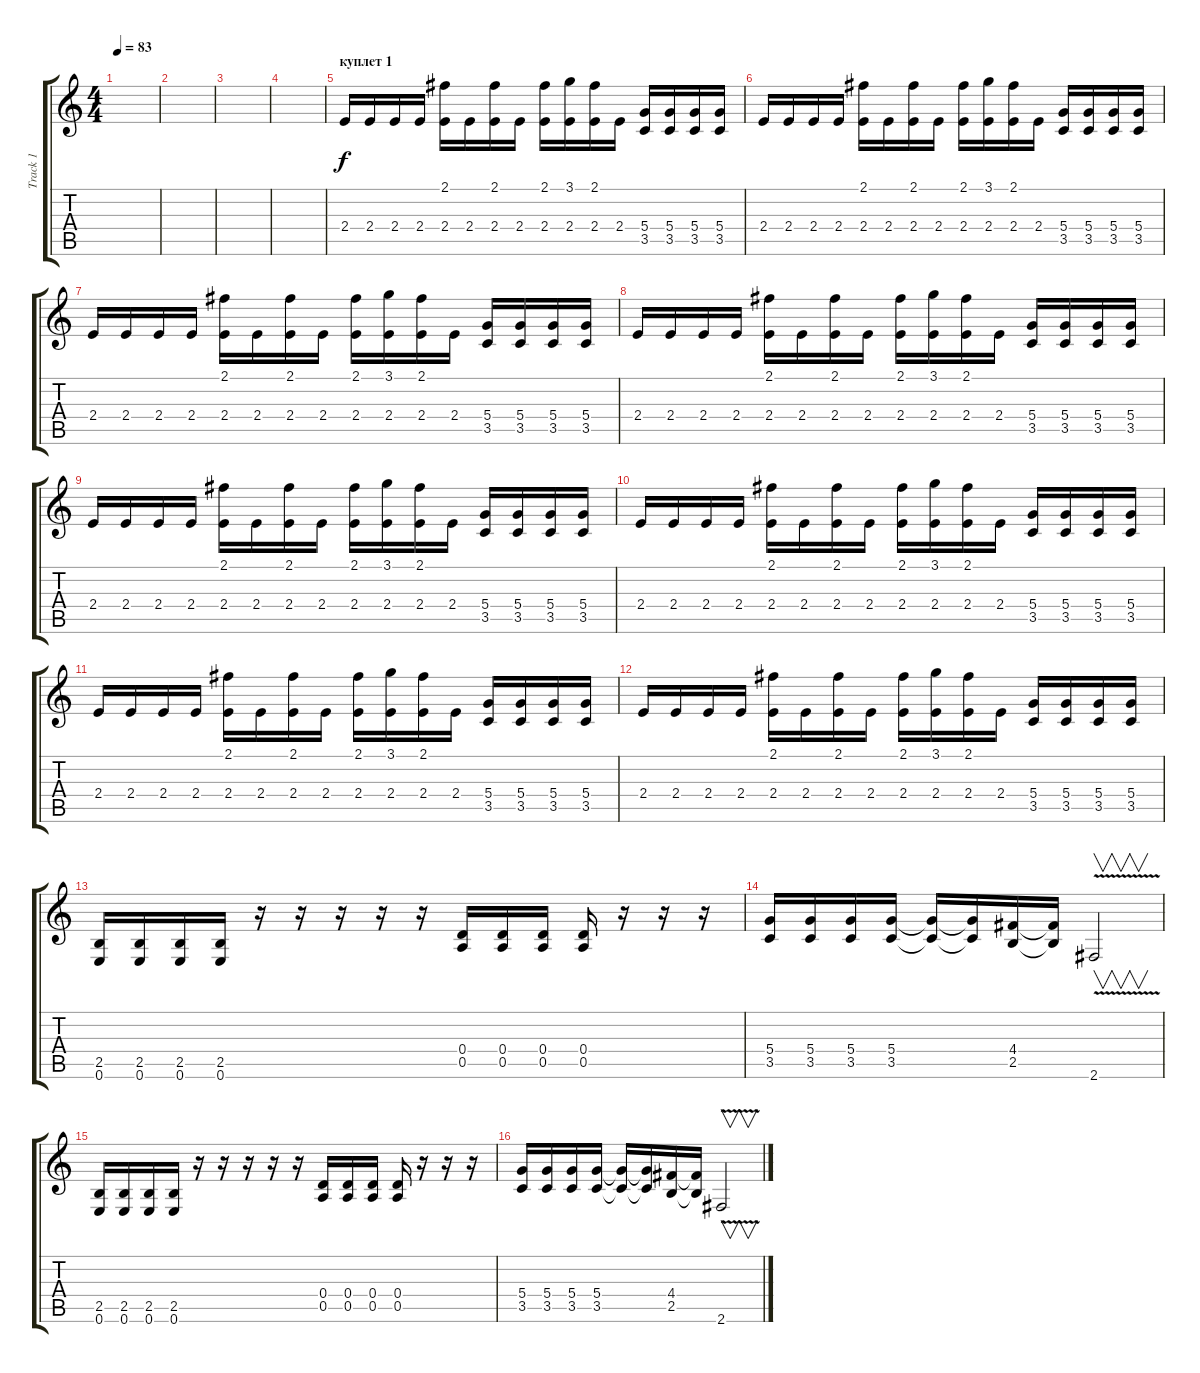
\track ("Track 1" "Track 1") {instrument distortionguitar}
\staff {score tabs}
\tuning (E4 B3 G3 D3 A2 E2) {hide}
\ts (4 4)
\tempo 83
\clef g2
\ks c
|
|
|
|
\section ("" "куплет 1")
2.4.16 2.4.16 2.4.16 2.4.16 (2.1 2.4).16 2.4.16 (2.1 2.4).16 2.4.16 (2.1 2.4).16 (3.1 2.4).16 (2.1 2.4).16 2.4.16 (5.4 3.5).16 (5.4 3.5).16 (5.4 3.5).16 (5.4 3.5).16 |
2.4.16 2.4.16 2.4.16 2.4.16 (2.1 2.4).16 2.4.16 (2.1 2.4).16 2.4.16 (2.1 2.4).16 (3.1 2.4).16 (2.1 2.4).16 2.4.16 (5.4 3.5).16 (5.4 3.5).16 (5.4 3.5).16 (5.4 3.5).16 |
2.4.16 2.4.16 2.4.16 2.4.16 (2.1 2.4).16 2.4.16 (2.1 2.4).16 2.4.16 (2.1 2.4).16 (3.1 2.4).16 (2.1 2.4).16 2.4.16 (5.4 3.5).16 (5.4 3.5).16 (5.4 3.5).16 (5.4 3.5).16 |
2.4.16 2.4.16 2.4.16 2.4.16 (2.1 2.4).16 2.4.16 (2.1 2.4).16 2.4.16 (2.1 2.4).16 (3.1 2.4).16 (2.1 2.4).16 2.4.16 (5.4 3.5).16 (5.4 3.5).16 (5.4 3.5).16 (5.4 3.5).16 |
2.4.16{balance 13} 2.4.16 2.4.16 2.4.16 (2.1 2.4).16 2.4.16 (2.1 2.4).16 2.4.16 (2.1 2.4).16 (3.1 2.4).16 (2.1 2.4).16 2.4.16 (5.4 3.5).16 (5.4 3.5).16 (5.4 3.5).16 (5.4 3.5).16 |
2.4.16 2.4.16 2.4.16 2.4.16 (2.1 2.4).16 2.4.16 (2.1 2.4).16 2.4.16 (2.1 2.4).16 (3.1 2.4).16 (2.1 2.4).16 2.4.16 (5.4 3.5).16 (5.4 3.5).16 (5.4 3.5).16 (5.4 3.5).16 |
2.4.16 2.4.16 2.4.16 2.4.16 (2.1 2.4).16 2.4.16 (2.1 2.4).16 2.4.16 (2.1 2.4).16 (3.1 2.4).16 (2.1 2.4).16 2.4.16 (5.4 3.5).16 (5.4 3.5).16 (5.4 3.5).16 (5.4 3.5).16 |
2.4.16 2.4.16 2.4.16 2.4.16 (2.1 2.4).16 2.4.16 (2.1 2.4).16 2.4.16 (2.1 2.4).16 (3.1 2.4).16 (2.1 2.4).16 2.4.16 (5.4 3.5).16 (5.4 3.5).16 (5.4 3.5).16 (5.4 3.5).16 |
(2.5 0.6).16 (2.5 0.6).16 (2.5 0.6).16 (2.5 0.6).16 r.16 r.16 r.16 r.16 r.16 (0.4 0.5).16 (0.4 0.5).16 (0.4 0.5).16 (0.4 0.5).16 r.16 r.16 r.16 |
(5.4 3.5).16 (5.4 3.5).16 (5.4 3.5).16 (5.4 3.5).16 (5.4{t} 3.5{t}).16 (5.4{t} 3.5{t}).16 (4.4 2.5).16 (4.4{t} 2.5{t}).16 2.6{v}.2{v} |
(2.5 0.6).16 (2.5 0.6).16 (2.5 0.6).16 (2.5 0.6).16 r.16 r.16 r.16 r.16 r.16 (0.4 0.5).16 (0.4 0.5).16 (0.4 0.5).16 (0.4 0.5).16 r.16 r.16 r.16 |
(5.4 3.5).16 (5.4 3.5).16 (5.4 3.5).16 (5.4 3.5).16 (5.4{t} 3.5{t}).16 (5.4{t} 3.5{t}).16 (4.4 2.5).16 (4.4{t} 2.5{t}).16 2.6{v}.2{v}
